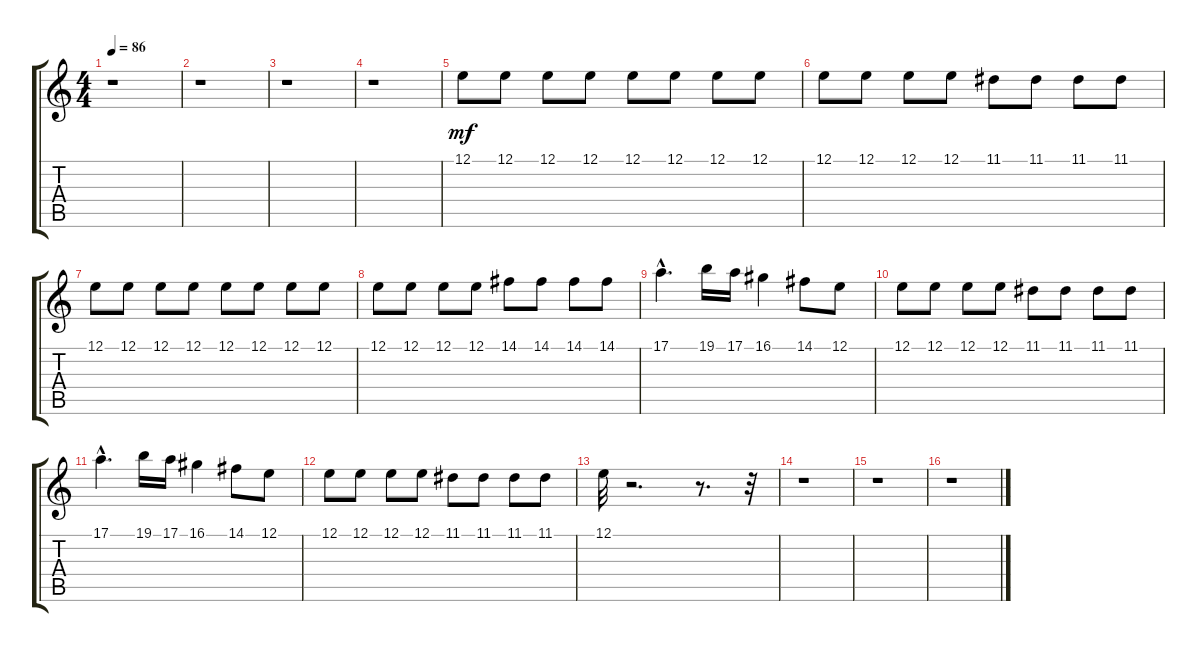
\track "" {instrument stringensemble1}
\staff {score tabs}
\tuning (E4 B3 G3 D3 A2 E2) {hide}
\ts (4 4)
\tempo 86
\clef g2
\ks c
r.1{dy mf} |
r.1 |
r.1 |
r.1 |
12.1.8 12.1.8 12.1.8 12.1.8 12.1.8 12.1.8 12.1.8 12.1.8 |
12.1.8 12.1.8 12.1.8 12.1.8 11.1.8 11.1.8 11.1.8 11.1.8 |
12.1.8 12.1.8 12.1.8 12.1.8 12.1.8 12.1.8 12.1.8 12.1.8 |
12.1.8 12.1.8 12.1.8 12.1.8 14.1.8 14.1.8 14.1.8 14.1.8 |
17.1{hac}.4{d} 19.1.16 17.1.16 16.1.4 14.1.8 12.1.8 |
12.1.8 12.1.8 12.1.8 12.1.8 11.1.8 11.1.8 11.1.8 11.1.8 |
17.1{hac}.4{d} 19.1.16 17.1.16 16.1.4 14.1.8 12.1.8 |
12.1.8 12.1.8 12.1.8 12.1.8 11.1.8 11.1.8 11.1.8 11.1.8 |
12.1.32 r.2{d} r.8{d} r.32 |
r.1 |
r.1 |
r.1
